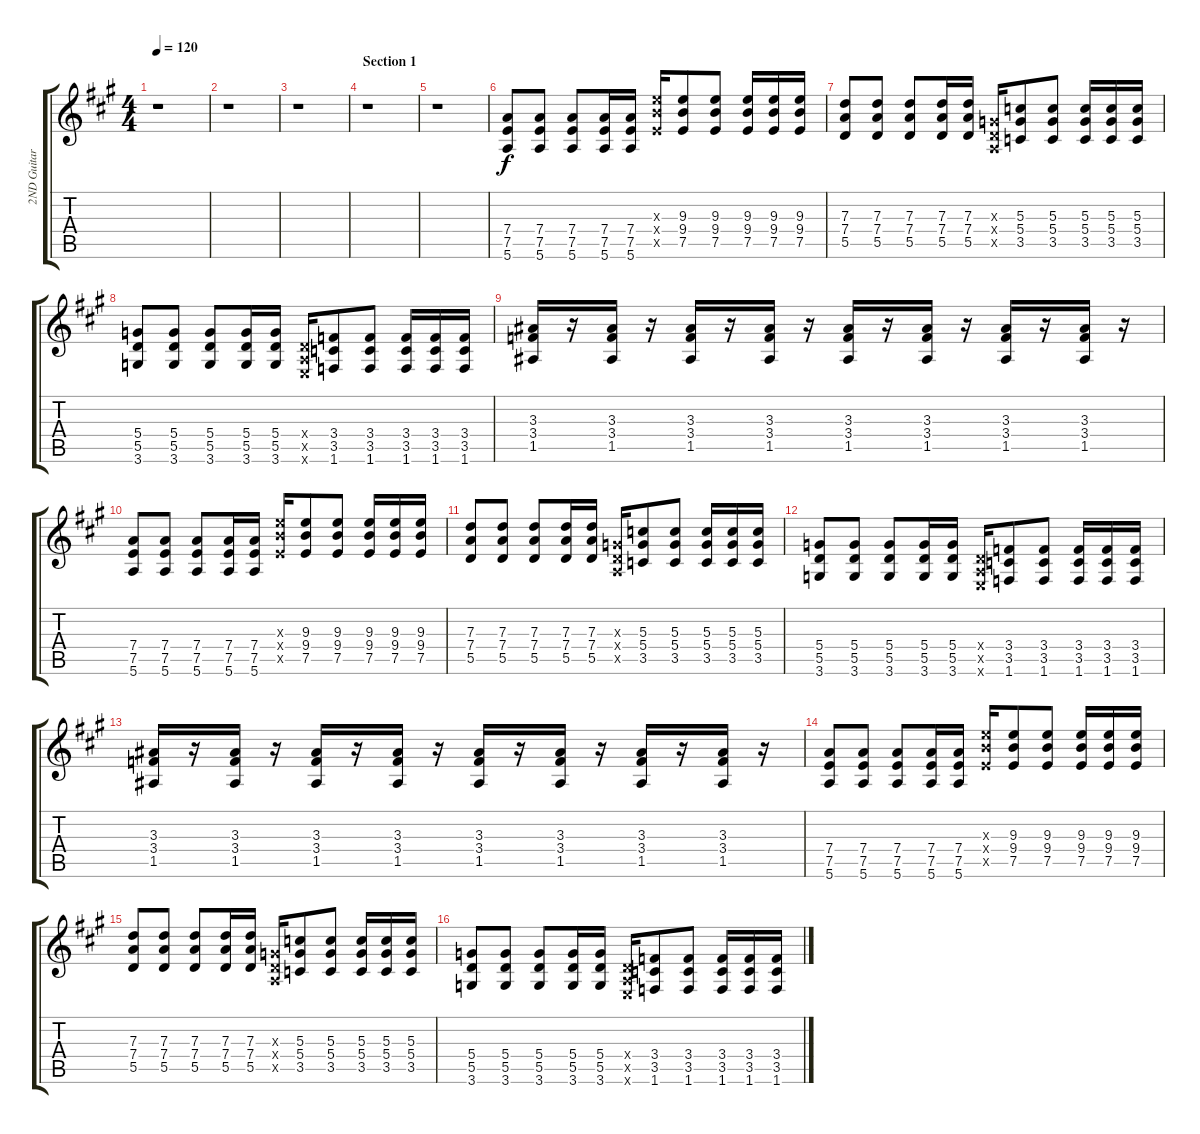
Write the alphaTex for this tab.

\track ("2ND Guitar" "2ND Guitar") {instrument distortionguitar}
\staff {score tabs}
\tuning (E4 B3 G3 D3 A2 E2) {hide}
\ts (4 4)
\tempo 120
\clef g2
\ks a
r.1{dy f instrument distortionguitar} |
r.1 |
r.1 |
\section ("" "Section 1")
r.1 |
r.1 |
(7.4 7.5 5.6).8 (7.4 7.5 5.6).8 (7.4 7.5 5.6).8 (7.4 7.5 5.6).16 (7.4 7.5 5.6).16 (9.3{x} 9.4{x} 7.5{x}).16 (9.3 9.4 7.5).8 (9.3 9.4 7.5).8 (9.3 9.4 7.5).16 (9.3 9.4 7.5).16 (9.3 9.4 7.5).16 |
(7.3 7.4 5.5).8 (7.3 7.4 5.5).8 (7.3 7.4 5.5).8 (7.3 7.4 5.5).16 (7.3 7.4 5.5).16 (0.3{x} 0.4{x} 0.5{x}).16 (5.3 5.4 3.5).8 (5.3 5.4 3.5).8 (5.3 5.4 3.5).16 (5.3 5.4 3.5).16 (5.3 5.4 3.5).16 |
(5.4 5.5 3.6).8 (5.4 5.5 3.6).8 (5.4 5.5 3.6).8 (5.4 5.5 3.6).16 (5.4 5.5 3.6).16 (0.4{x} 0.5{x} 0.6{x}).16 (3.4 3.5 1.6).8 (3.4 3.5 1.6).8 (3.4 3.5 1.6).16 (3.4 3.5 1.6).16 (3.4 3.5 1.6).16 |
(3.3 3.4 1.5).16 r.16 (3.3 3.4 1.5).16 r.16 (3.3 3.4 1.5).16 r.16 (3.3 3.4 1.5).16 r.16 (3.3 3.4 1.5).16 r.16 (3.3 3.4 1.5).16 r.16 (3.3 3.4 1.5).16 r.16 (3.3 3.4 1.5).16 r.16 |
(7.4 7.5 5.6).8 (7.4 7.5 5.6).8 (7.4 7.5 5.6).8 (7.4 7.5 5.6).16 (7.4 7.5 5.6).16 (9.3{x} 9.4{x} 7.5{x}).16 (9.3 9.4 7.5).8 (9.3 9.4 7.5).8 (9.3 9.4 7.5).16 (9.3 9.4 7.5).16 (9.3 9.4 7.5).16 |
(7.3 7.4 5.5).8 (7.3 7.4 5.5).8 (7.3 7.4 5.5).8 (7.3 7.4 5.5).16 (7.3 7.4 5.5).16 (0.3{x} 0.4{x} 0.5{x}).16 (5.3 5.4 3.5).8 (5.3 5.4 3.5).8 (5.3 5.4 3.5).16 (5.3 5.4 3.5).16 (5.3 5.4 3.5).16 |
(5.4 5.5 3.6).8 (5.4 5.5 3.6).8 (5.4 5.5 3.6).8 (5.4 5.5 3.6).16 (5.4 5.5 3.6).16 (0.4{x} 0.5{x} 0.6{x}).16 (3.4 3.5 1.6).8 (3.4 3.5 1.6).8 (3.4 3.5 1.6).16 (3.4 3.5 1.6).16 (3.4 3.5 1.6).16 |
(3.3 3.4 1.5).16 r.16 (3.3 3.4 1.5).16 r.16 (3.3 3.4 1.5).16 r.16 (3.3 3.4 1.5).16 r.16 (3.3 3.4 1.5).16 r.16 (3.3 3.4 1.5).16 r.16 (3.3 3.4 1.5).16 r.16 (3.3 3.4 1.5).16 r.16 |
(7.4 7.5 5.6).8 (7.4 7.5 5.6).8 (7.4 7.5 5.6).8 (7.4 7.5 5.6).16 (7.4 7.5 5.6).16 (9.3{x} 9.4{x} 7.5{x}).16 (9.3 9.4 7.5).8 (9.3 9.4 7.5).8 (9.3 9.4 7.5).16 (9.3 9.4 7.5).16 (9.3 9.4 7.5).16 |
(7.3 7.4 5.5).8 (7.3 7.4 5.5).8 (7.3 7.4 5.5).8 (7.3 7.4 5.5).16 (7.3 7.4 5.5).16 (0.3{x} 0.4{x} 0.5{x}).16 (5.3 5.4 3.5).8 (5.3 5.4 3.5).8 (5.3 5.4 3.5).16 (5.3 5.4 3.5).16 (5.3 5.4 3.5).16 |
(5.4 5.5 3.6).8 (5.4 5.5 3.6).8 (5.4 5.5 3.6).8 (5.4 5.5 3.6).16 (5.4 5.5 3.6).16 (0.4{x} 0.5{x} 0.6{x}).16 (3.4 3.5 1.6).8 (3.4 3.5 1.6).8 (3.4 3.5 1.6).16 (3.4 3.5 1.6).16 (3.4 3.5 1.6).16
